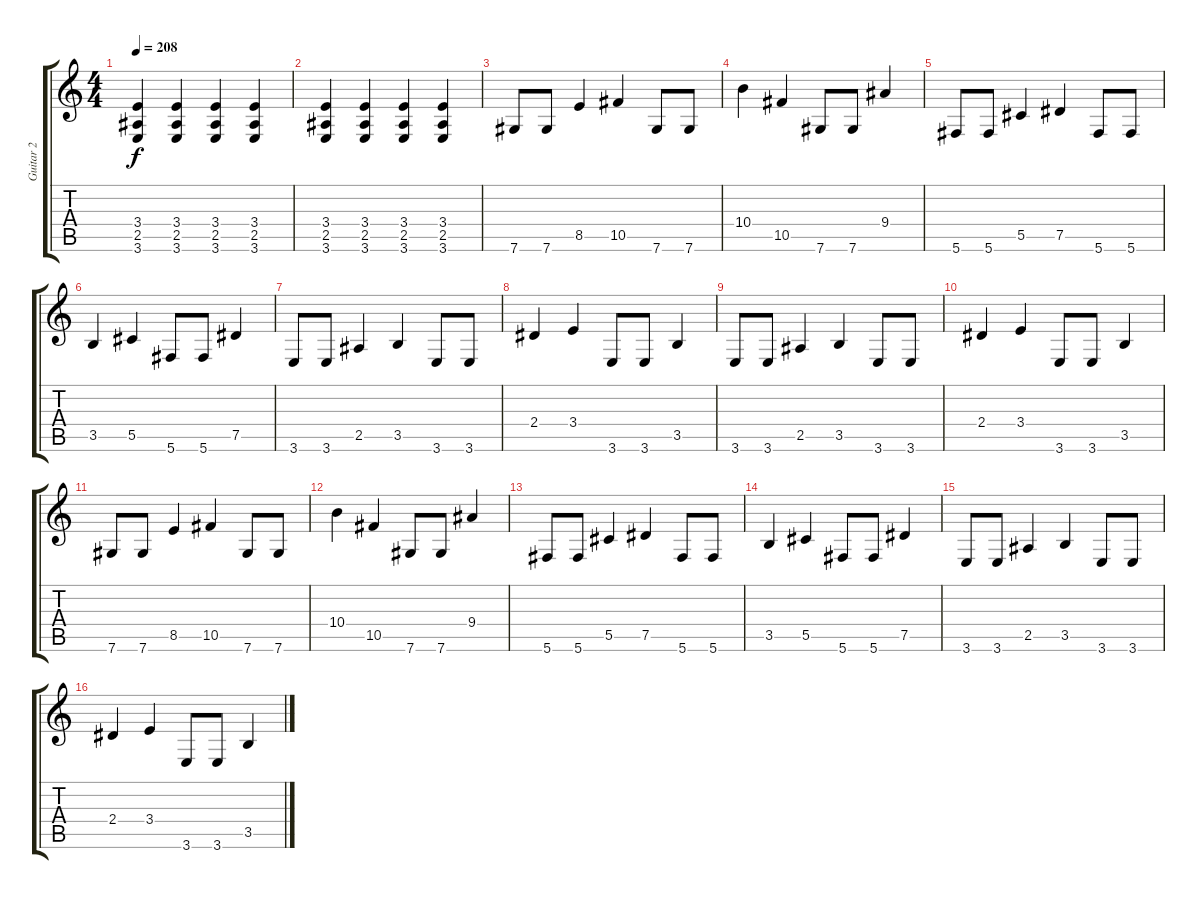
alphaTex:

\track ("Guitar 2" "Guitar 2") {instrument overdrivenguitar}
\staff {score tabs}
\tuning (Eb4 Bb3 Gb3 Db3 Ab2 Db2) {hide}
\ts (4 4)
\tempo 208
\clef g2
\ks c
(3.4 2.5 3.6).4{dy f} (3.4 2.5 3.6).4 (3.4 2.5 3.6).4 (3.4 2.5 3.6).4 |
(3.4 2.5 3.6).4 (3.4 2.5 3.6).4 (3.4 2.5 3.6).4 (3.4 2.5 3.6).4 |
7.6.8 7.6.8 8.5.4 10.5.4 7.6.8 7.6.8 |
10.4.4 10.5.4 7.6.8 7.6.8 9.4.4 |
5.6.8 5.6.8 5.5.4 7.5.4 5.6.8 5.6.8 |
3.5.4 5.5.4 5.6.8 5.6.8 7.5.4 |
3.6.8 3.6.8 2.5.4 3.5.4 3.6.8 3.6.8 |
2.4.4 3.4.4 3.6.8 3.6.8 3.5.4 |
3.6.8 3.6.8 2.5.4 3.5.4 3.6.8 3.6.8 |
2.4.4 3.4.4 3.6.8 3.6.8 3.5.4 |
7.6.8 7.6.8 8.5.4 10.5.4 7.6.8 7.6.8 |
10.4.4 10.5.4 7.6.8 7.6.8 9.4.4 |
5.6.8 5.6.8 5.5.4 7.5.4 5.6.8 5.6.8 |
3.5.4 5.5.4 5.6.8 5.6.8 7.5.4 |
3.6.8 3.6.8 2.5.4 3.5.4 3.6.8 3.6.8 |
2.4.4 3.4.4 3.6.8 3.6.8 3.5.4
